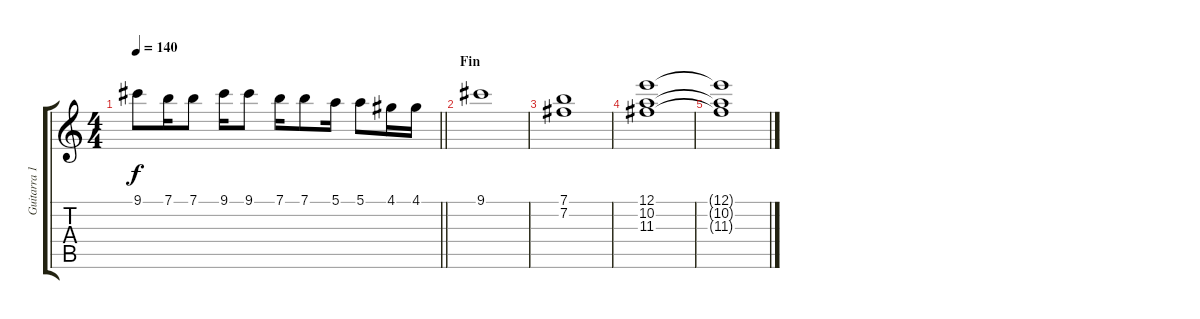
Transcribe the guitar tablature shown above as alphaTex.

\track ("Guitarra 1" "Guitarra 1") {instrument distortionguitar}
\staff {score tabs}
\tuning (E4 B3 G3 D3 A2 E2) {hide}
\ts (4 4)
\tempo 140
\clef g2
\barLineRight lightlight
\ks c
9.1.8{dy f} 7.1.16 7.1.8 9.1.16 9.1.8 7.1.16 7.1.8 5.1.16 5.1.8 4.1.16 4.1.16 |
\section ("" "Fin")
9.1.1 |
(7.1 7.2).1 |
(12.1 10.2 11.3).1 |
(12.1{t} 10.2{t} 11.3{t}).1
